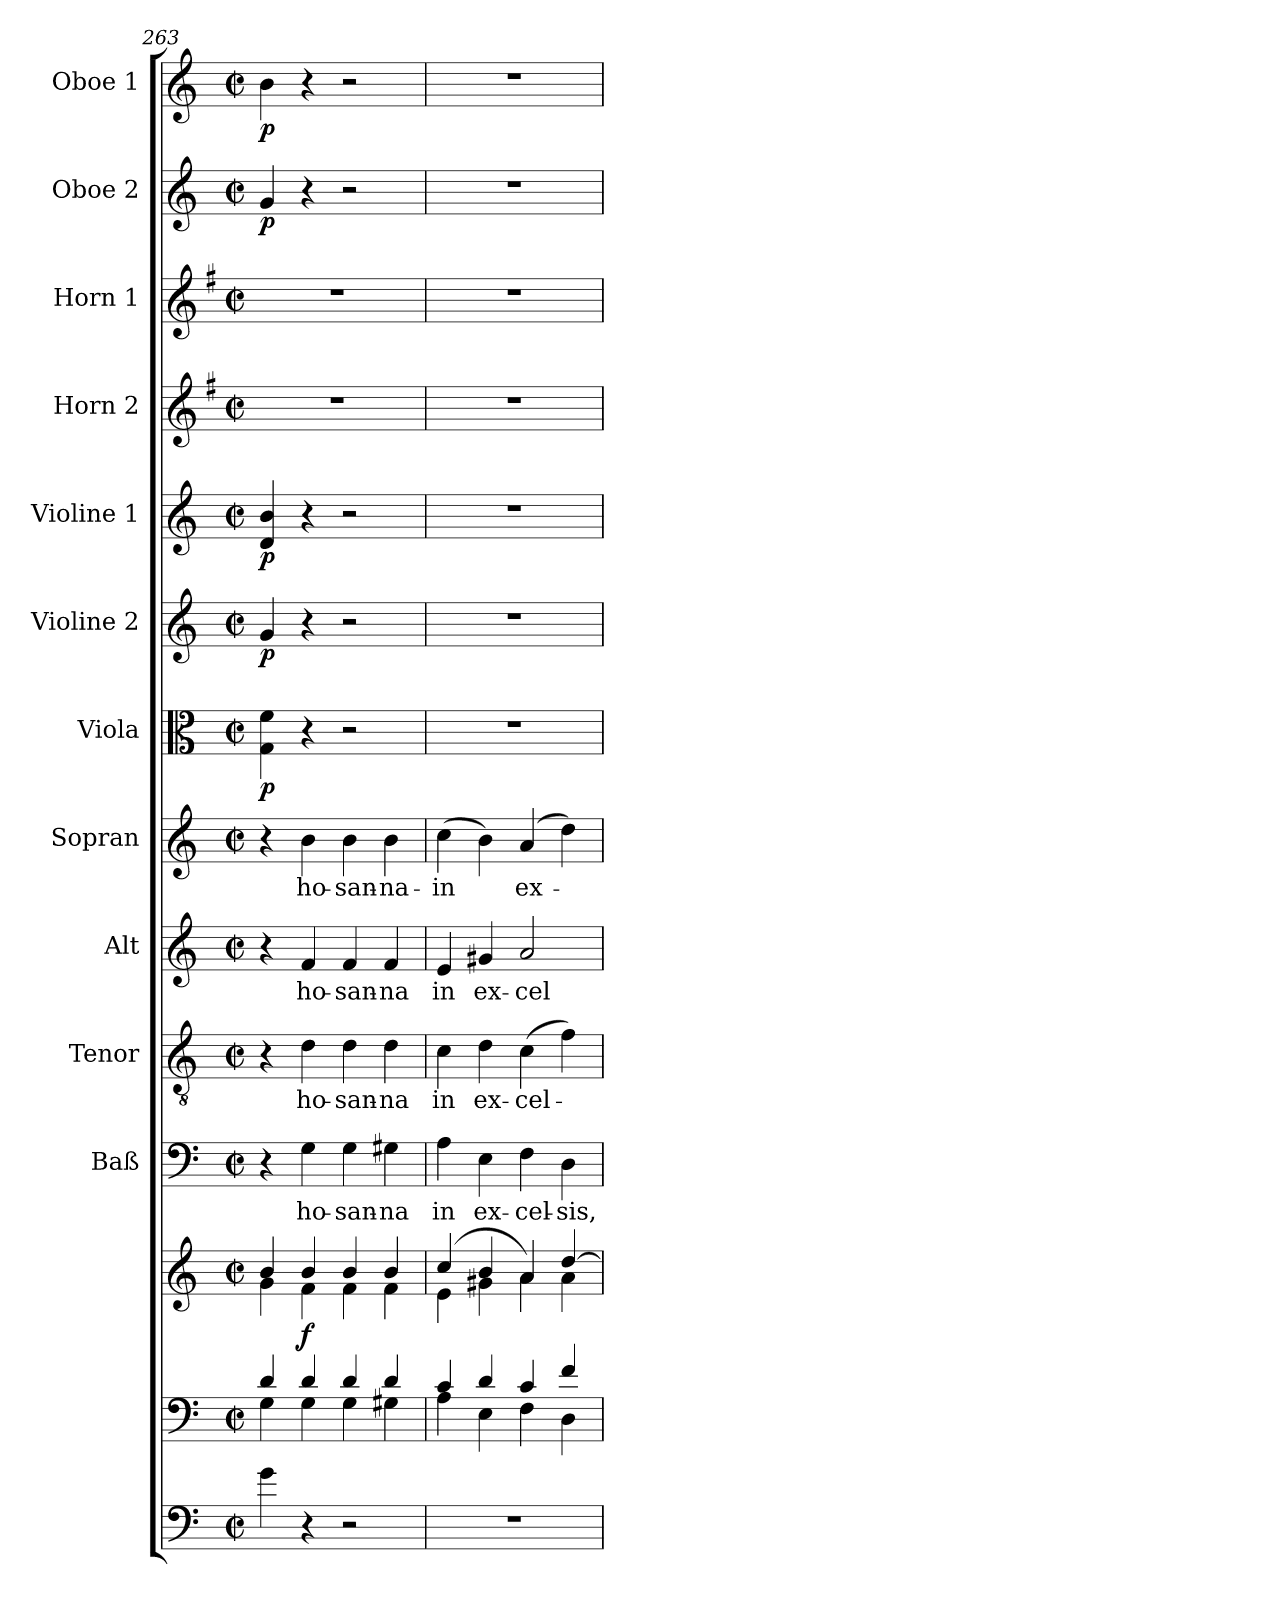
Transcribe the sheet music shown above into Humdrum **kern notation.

**kern	**kern	**kern	**dynam	**kern	**text	**kern	**text	**kern	**text	**kern	**text	**kern	**dynam	**kern	**dynam	**kern	**dynam	**kern	**kern	**kern	**dynam	**kern	**dynam
*part13	*part12	*part12	*part12	*part11	*part11	*part10	*part10	*part9	*part9	*part8	*part8	*part7	*part7	*part6	*part6	*part5	*part5	*part4	*part3	*part2	*part2	*part1	*part1
*staff14	*staff13	*staff12	*staff12/13	*staff11	*staff11	*staff10	*staff10	*staff9	*staff9	*staff8	*staff8	*staff7	*staff7	*staff6	*staff6	*staff5	*staff5	*staff4	*staff3	*staff2	*staff2	*staff1	*staff1
*	*	*	*	*I"Baß	*	*I"Tenor	*	*I"Alt	*	*I"Sopran	*	*I"Viola	*	*I"Violine 2	*	*I"Violine 1	*	*I"Horn 2	*I"Horn 1	*I"Oboe 2	*	*I"Oboe 1	*
*	*	*	*	*I'Baß	*	*I'Ten	*	*I'Alt	*	*I'Sop	*	*I'Vla.	*	*I'Vln. 2	*	*I'Vln. 1	*	*I'Hrn. 2	*I'Hrn. 1	*I'Ob. 2	*	*I'Ob. 1	*
!!LO:PB:g=z
*clefF4	*clefF4	*clefG2	*	*clefF4	*	*clefGv2	*	*clefG2	*	*clefG2	*	*clefC3	*	*clefG2	*	*clefG2	*	*clefG2	*clefG2	*clefG2	*	*clefG2	*
*ITrd7c12	*	*	*	*	*	*	*	*	*	*	*	*	*	*	*	*	*	*ITrd4c7	*ITrd4c7	*	*	*	*
*k[]	*k[]	*k[]	*	*k[]	*	*k[]	*	*k[]	*	*k[]	*	*k[]	*	*k[]	*	*k[]	*	*k[]	*k[]	*k[]	*	*k[]	*
*C:	*C:	*C:	*	*C:	*	*C:	*	*C:	*	*C:	*	*C:	*	*C:	*	*C:	*	*C:	*C:	*C:	*	*C:	*
*M2/2	*M2/2	*M2/2	*	*M2/2	*	*M2/2	*	*M2/2	*	*M2/2	*	*M2/2	*	*M2/2	*	*M2/2	*	*M2/2	*M2/2	*M2/2	*	*M2/2	*
*met(c|)	*met(c|)	*met(c|)	*	*met(c|)	*	*met(c|)	*	*met(c|)	*	*met(c|)	*	*met(c|)	*	*met(c|)	*	*met(c|)	*	*met(c|)	*met(c|)	*met(c|)	*	*met(c|)	*
=263	=263	=263	=263	=263	=263	=263	=263	=263	=263	=263	=263	=263	=263	=263	=263	=263	=263	=263	=263	=263	=263	=263	=263
*	*^	*^	*	*	*	*	*	*	*	*	*	*	*	*	*	*	*	*	*	*	*	*	*
!	!	!	!	!	!	!	!	!	!	!	!	!	!	!	!LO:DY:b	!	!LO:DY:b	!	!LO:DY:b	!	!	!	!LO:DY:b	!	!LO:DY:b
4G\	4d/	4G\	4b/	4g\	.	4r	.	4r	.	4r	.	4r	.	4G\ 4f\	p	4g/	p	4d/ 4b/	p	1r	1r	4g/	p	4b\	p
!	!	!	!	!	!LO:DY:b	!	!LO:LY:b	!	!LO:LY:b	!	!LO:LY:b	!	!LO:LY:b	!	!	!	!	!	!	!	!	!	!	!	!
4r	4d/	4G\	4b/	4f\	f	4G\	ho-	4d\	ho-	4f/	ho-	4b\	ho-	4r	.	4r	.	4r	.	.	.	4r	.	4r	.
!	!	!	!	!	!	!	!LO:LY:b	!	!LO:LY:b	!	!LO:LY:b	!	!LO:LY:b	!	!	!	!	!	!	!	!	!	!	!	!
2r	4d/	4G\	4b/	4f\	.	4G\	-san-	4d\	-san-	4f/	-san-	4b\	-san-	2r	.	2r	.	2r	.	.	.	2r	.	2r	.
!	!	!	!	!	!	!	!LO:LY:b	!	!LO:LY:b	!	!LO:LY:b	!	!LO:LY:b	!	!	!	!	!	!	!	!	!	!	!	!
.	4d/	4G#X\	4b/	4f\	.	4G#X\	-na	4d\	-na	4f/	-na	4b\	-na-	.	.	.	.	.	.	.	.	.	.	.	.
=264	=264	=264	=264	=264	=264	=264	=264	=264	=264	=264	=264	=264	=264	=264	=264	=264	=264	=264	=264	=264	=264	=264	=264	=264	=264
!	!	!	!	!	!	!	!LO:LY:b	!	!LO:LY:b	!	!LO:LY:b	!	!LO:LY:b	!	!	!	!	!	!	!	!	!	!	!	!
1r	4c/	4A\	(4cc/	4e\	.	4A\	in	4c\	in	4e/	in	(>4cc\	-in	1r	.	1r	.	1r	.	1r	1r	1r	.	1r	.
!	!	!	!	!	!	!	!LO:LY:b	!	!LO:LY:b	!	!LO:LY:b	!	!	!	!	!	!	!	!	!	!	!	!	!	!
.	4d/	4E\	4b/	4g#X\	.	4E\	ex-	4d\	ex-	4g#X/	ex-	4b\)	.	.	.	.	.	.	.	.	.	.	.	.	.
!	!	!	!	!	!	!	!LO:LY:b	!	!LO:LY:b	!	!LO:LY:b	!	!LO:LY:b	!	!	!	!	!	!	!	!	!	!	!	!
.	4c/	4F\	4a/)	4a\	.	4F\	-cel-	(>4c\	-cel-	2a/	-cel-	(4a/	ex-	.	.	.	.	.	.	.	.	.	.	.	.
!	!	!	!	!	!	!	!LO:LY:b	!	!	!	!	!	!	!	!	!	!	!	!	!	!	!	!	!	!
.	4f/	4D\	[>4dd/	4a\	.	4D\	-sis,	4f\)	.	.	.	4dd\)	.	.	.	.	.	.	.	.	.	.	.	.	.
*	*v	*v	*	*	*	*	*	*	*	*	*	*	*	*	*	*	*	*	*	*	*	*	*	*	*
*	*	*v	*v	*	*	*	*	*	*	*	*	*	*	*	*	*	*	*	*	*	*	*	*	*
=	=	=	=	=	=	=	=	=	=	=	=	=	=	=	=	=	=	=	=	=	=	=	=
*-	*-	*-	*-	*-	*-	*-	*-	*-	*-	*-	*-	*-	*-	*-	*-	*-	*-	*-	*-	*-	*-	*-	*-
